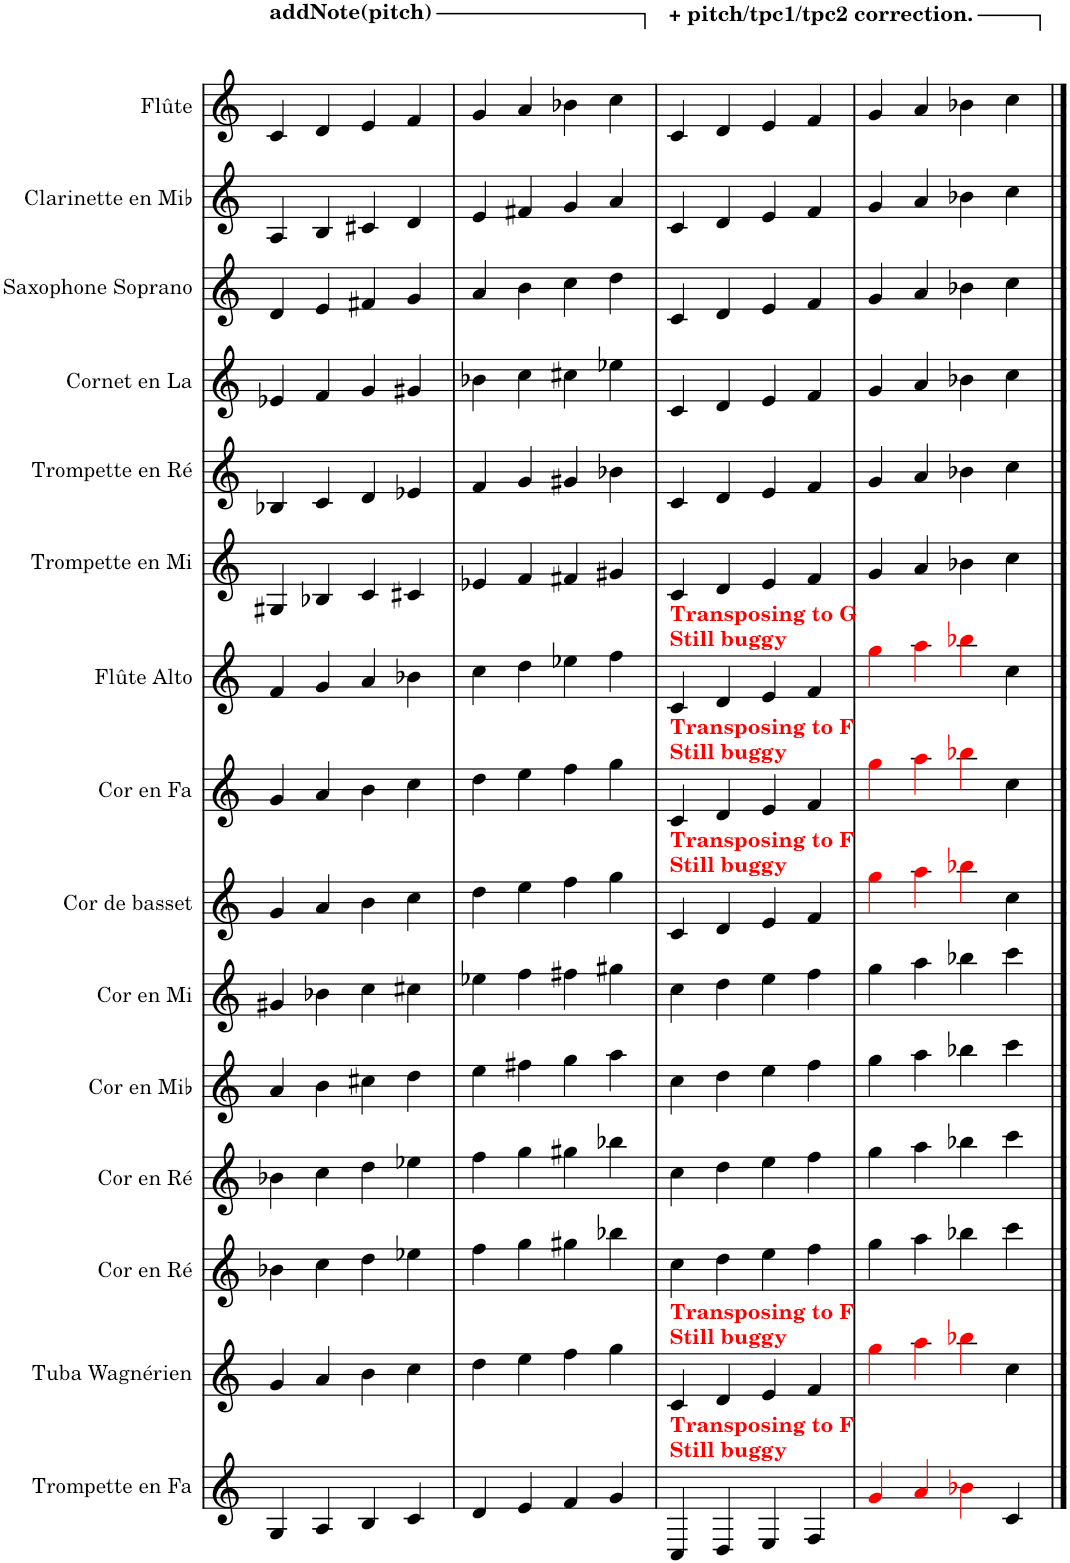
**kern	**kern	**kern	**kern	**kern	**kern	**kern	**kern	**kern	**kern	**kern	**kern	**kern	**kern	**kern
*part15	*part14	*part13	*part12	*part11	*part10	*part9	*part8	*part7	*part6	*part5	*part4	*part3	*part2	*part1
*staff15	*staff14	*staff13	*staff12	*staff11	*staff10	*staff9	*staff8	*staff7	*staff6	*staff5	*staff4	*staff3	*staff2	*staff1
*I"Trompette en Fa	*I"Tuba Wagnérien	*I"Cor en Ré	*I"Cor en Ré	*I"Cor en Mib	*I"Cor en Mi	*I"Cor de basset	*I"Cor en Fa	*I"Flûte Alto	*I"Trompette en Mi	*I"Trompette en Ré	*I"Cornet en La	*I"Saxophone Soprano	*I"Clarinette en Mib	*I"Flûte
*I'Tromp. Fa	*I'Tu. Wa.	*I'Cor Ré	*I'Cor Ré	*I'Cor Mib	*I'Cor Mi	*I'Cor de ba.	*I'Cor Fa	*I'Fl. A.	*I'Tromp. Mi	*I'Tromp. Ré	*I'Cnt. La	*I'Sax. S.	*I'Clar. Mib	*I'Fl.
*clefG2	*clefG2	*clefG2	*clefG2	*clefG2	*clefG2	*clefG2	*clefG2	*clefG2	*clefG2	*clefG2	*clefG2	*clefG2	*clefG2	*clefG2
*Trd-3c-5	*Trd4c7	*Trd6c10	*Trd6c10	*Trd5c9	*Trd5c8	*Trd4c7	*Trd4c7	*Trd3c5	*Trd-2c-4	*Trd-1c-2	*Trd2c3	*Trd1c2	*Trd-2c-3	*
*k[]	*k[]	*k[]	*k[]	*k[]	*k[]	*k[]	*k[]	*k[]	*k[]	*k[]	*k[]	*k[]	*k[]	*k[]
=1	=1	=1	=1	=1	=1	=1	=1	=1	=1	=1	=1	=1	=1	=1
!	!	!	!	!	!	!	!	!	!	!	!	!	!	!LO:TX:a:t=addNote(pitch)
4G/	4g/	4b-X\	4b-X\	4a/	4g#X/	4g/	4g/	4f/	4G#X/	4B-X/	4e-X/	4d/	4A/	4c/
4A/	4a/	4cc\	4cc\	4b\	4b-X\	4a/	4a/	4g/	4B-X/	4c/	4f/	4e/	4B/	4d/
4B/	4b\	4dd\	4dd\	4cc#X\	4cc\	4b\	4b\	4a/	4c/	4d/	4g/	4f#X/	4c#X/	4e/
4c/	4cc\	4ee-X\	4ee-X\	4dd\	4cc#X\	4cc\	4cc\	4b-X\	4c#X/	4e-X/	4g#X/	4g/	4d/	4f/
=2	=2	=2	=2	=2	=2	=2	=2	=2	=2	=2	=2	=2	=2	=2
4d/	4dd\	4ff\	4ff\	4ee\	4ee-X\	4dd\	4dd\	4cc\	4e-X/	4f/	4b-X\	4a/	4e/	4g/
4e/	4ee\	4gg\	4gg\	4ff#X\	4ff\	4ee\	4ee\	4dd\	4f/	4g/	4cc\	4b\	4f#X/	4a/
4f/	4ff\	4gg#X\	4gg#X\	4gg\	4ff#X\	4ff\	4ff\	4ee-X\	4f#X/	4g#X/	4cc#X\	4cc\	4g/	4b-X\
4g/	4gg\	4bb-X\	4bb-X\	4aa\	4gg#X\	4gg\	4gg\	4ff\	4g#X/	4b-X\	4ee-X\	4dd\	4a/	4cc\
=3	=3	=3	=3	=3	=3	=3	=3	=3	=3	=3	=3	=3	=3	=3
!	!	!	!	!	!	!	!	!	!	!	!	!	!	!LO:TX:a:t=+ pitch/tpc1/tpc2 correction.
!	!	!	!	!	!	!	!	!LO:TX:a:B:color=#FF0000:t=Transposing to G	!	!	!	!	!	!
!	!	!	!	!	!	!	!	!LO:TX:a:t=Still buggy	!	!	!	!	!	!
!	!	!	!	!	!	!	!LO:TX:a:B:color=#FF0000:t=Transposing to F	!	!	!	!	!	!	!
!	!	!	!	!	!	!	!LO:TX:a:t=Still buggy	!	!	!	!	!	!	!
!	!	!	!	!	!	!LO:TX:a:B:color=#FF0000:t=Transposing to F	!	!	!	!	!	!	!	!
!	!	!	!	!	!	!LO:TX:a:t=Still buggy	!	!	!	!	!	!	!	!
!	!LO:TX:a:B:color=#FF0000:t=Transposing to F	!	!	!	!	!	!	!	!	!	!	!	!	!
!	!LO:TX:a:t=Still buggy	!	!	!	!	!	!	!	!	!	!	!	!	!
!LO:TX:a:B:color=#FF0000:t=Transposing to F	!	!	!	!	!	!	!	!	!	!	!	!	!	!
!LO:TX:a:t=Still buggy	!	!	!	!	!	!	!	!	!	!	!	!	!	!
4C/	4c/	4cc\	4cc\	4cc\	4cc\	4c/	4c/	4c/	4c/	4c/	4c/	4c/	4c/	4c/
4D/	4d/	4dd\	4dd\	4dd\	4dd\	4d/	4d/	4d/	4d/	4d/	4d/	4d/	4d/	4d/
4E/	4e/	4ee\	4ee\	4ee\	4ee\	4e/	4e/	4e/	4e/	4e/	4e/	4e/	4e/	4e/
4F/	4f/	4ff\	4ff\	4ff\	4ff\	4f/	4f/	4f/	4f/	4f/	4f/	4f/	4f/	4f/
=4	=4	=4	=4	=4	=4	=4	=4	=4	=4	=4	=4	=4	=4	=4
4gi/	4ggi\	4gg\	4gg\	4gg\	4gg\	4ggi\	4ggi\	4ggi\	4g/	4g/	4g/	4g/	4g/	4g/
4ai/	4aai\	4aa\	4aa\	4aa\	4aa\	4aai\	4aai\	4aai\	4a/	4a/	4a/	4a/	4a/	4a/
4b-Xi\	4bb-Xi\	4bb-X\	4bb-X\	4bb-X\	4bb-X\	4bb-Xi\	4bb-Xi\	4bb-Xi\	4b-X\	4b-X\	4b-X\	4b-X\	4b-X\	4b-X\
4c/	4cc\	4ccc\	4ccc\	4ccc\	4ccc\	4cc\	4cc\	4cc\	4cc\	4cc\	4cc\	4cc\	4cc\	4cc\
==	==	==	==	==	==	==	==	==	==	==	==	==	==	==
*-	*-	*-	*-	*-	*-	*-	*-	*-	*-	*-	*-	*-	*-	*-
